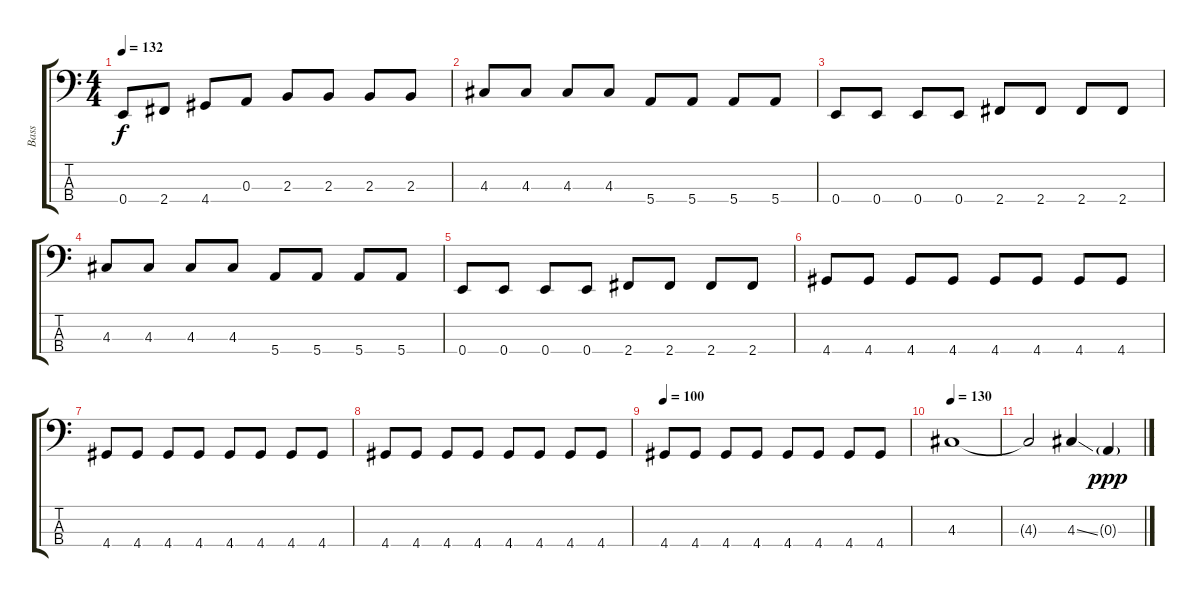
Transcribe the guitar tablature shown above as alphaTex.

\track ("Bass" "Bass") {instrument electricbasspick}
\staff {score tabs}
\tuning (G2 D2 A1 E1) {hide}
\ts (4 4)
\tempo 132
\clef f4
\ks c
0.4.8{dy f} 2.4.8 4.4.8 0.3.8 2.3.8 2.3.8 2.3.8 2.3.8 |
4.3.8 4.3.8 4.3.8 4.3.8 5.4.8 5.4.8 5.4.8 5.4.8 |
0.4.8 0.4.8 0.4.8 0.4.8 2.4.8 2.4.8 2.4.8 2.4.8 |
4.3.8 4.3.8 4.3.8 4.3.8 5.4.8 5.4.8 5.4.8 5.4.8 |
0.4.8 0.4.8 0.4.8 0.4.8 2.4.8 2.4.8 2.4.8 2.4.8 |
4.4.8 4.4.8 4.4.8 4.4.8 4.4.8 4.4.8 4.4.8 4.4.8 |
4.4.8 4.4.8 4.4.8 4.4.8 4.4.8 4.4.8 4.4.8 4.4.8 |
4.4.8 4.4.8 4.4.8 4.4.8 4.4.8 4.4.8 4.4.8 4.4.8 |
\tempo 100
4.4.8 4.4.8 4.4.8 4.4.8 4.4.8 4.4.8 4.4.8 4.4.8 |
\tempo 130
4.3.1 |
4.3{t}.2 4.3{ss}.4 0.3{g}.4{dy ppp}
